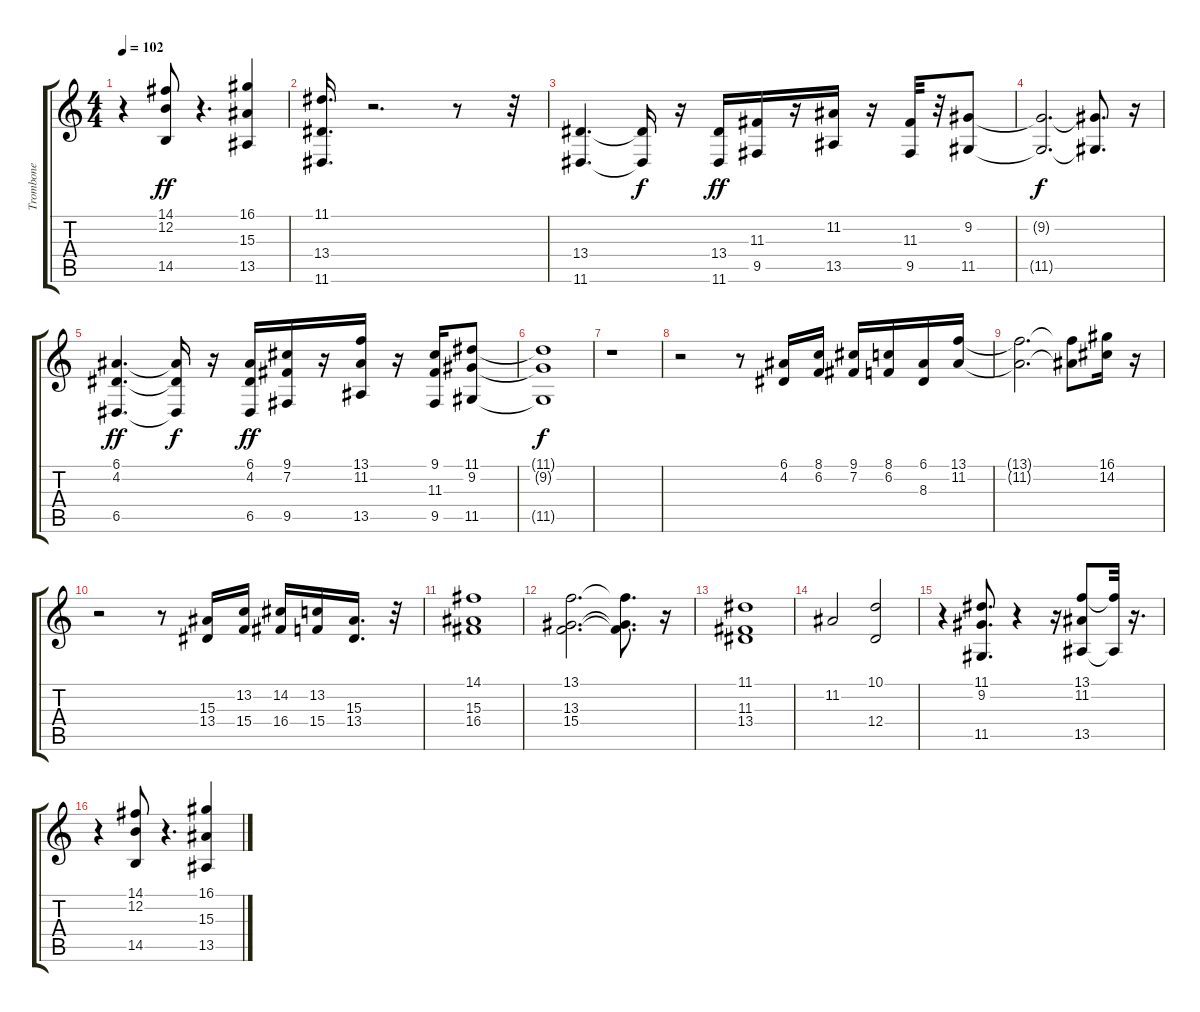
\track ("Trombone" "Trombone") {instrument trombone}
\staff {score tabs}
\tuning (E4 B3 G3 D3 A2 E2) {hide}
\ts (4 4)
\tempo 102
\clef g2
\ks c
r.4{dy f} (14.1 12.2 14.5).8{dy ff} r.4{d} (16.1 15.3 13.5).4 |
(11.1 13.4 11.6).16{d} r.2{d} r.8 r.32 |
(13.4 11.6).4{d} (13.4{t} 11.6{t}).16{dy f} r.16 (13.4 11.6).16{dy ff} (11.3 9.5).16 r.16 (11.2 13.5).16 r.16 (11.3 9.5).32 r.32 (9.2 11.5).8 |
(9.2{t} 11.5{t}).2{d dy f} (9.2{t} 11.5{t}).8{d} r.16 |
(6.1 4.2 6.5).4{d dy ff} (6.1{t} 4.2{t} 6.5{t}).16{dy f} r.16 (6.1 4.2 6.5).16{dy ff} (9.1 7.2 9.5).16 r.16 (13.1 11.2 13.5).16 r.16 (9.1 11.3 9.5).16 (11.1 9.2 11.5).8 |
(11.1{t} 9.2{t} 11.5{t}).1{dy f} |
r.1 |
r.2 r.8 (6.1 4.2).16 (8.1 6.2).16 (9.1 7.2).16 (8.1 6.2).16 (6.1 8.3).16 (13.1 11.2).16 |
(13.1{t} 11.2{t}).2{d} (13.1{t} 11.2{t}).8 (16.1 14.2).16 r.16 |
r.2 r.8 (15.3 13.4).16 (13.2 15.4).16 (14.2 16.4).16 (13.2 15.4).16 (15.3 13.4).16{d} r.32 |
(14.1 15.3 16.4).1 |
(13.1 13.3 15.4).2{d} (13.1{t} 13.3{t} 15.4{t}).8{d} r.16 |
(11.1 11.3 13.4).1 |
11.2.2 (10.1 12.4).2 |
r.4 (11.1 9.2 11.5).8{d} r.4 r.16 (13.1 11.2 13.5).8 (13.1{t} 13.5{t}).32 r.16{d} |
r.4 (14.1 12.2 14.5).8 r.4{d} (16.1 15.3 13.5).4
